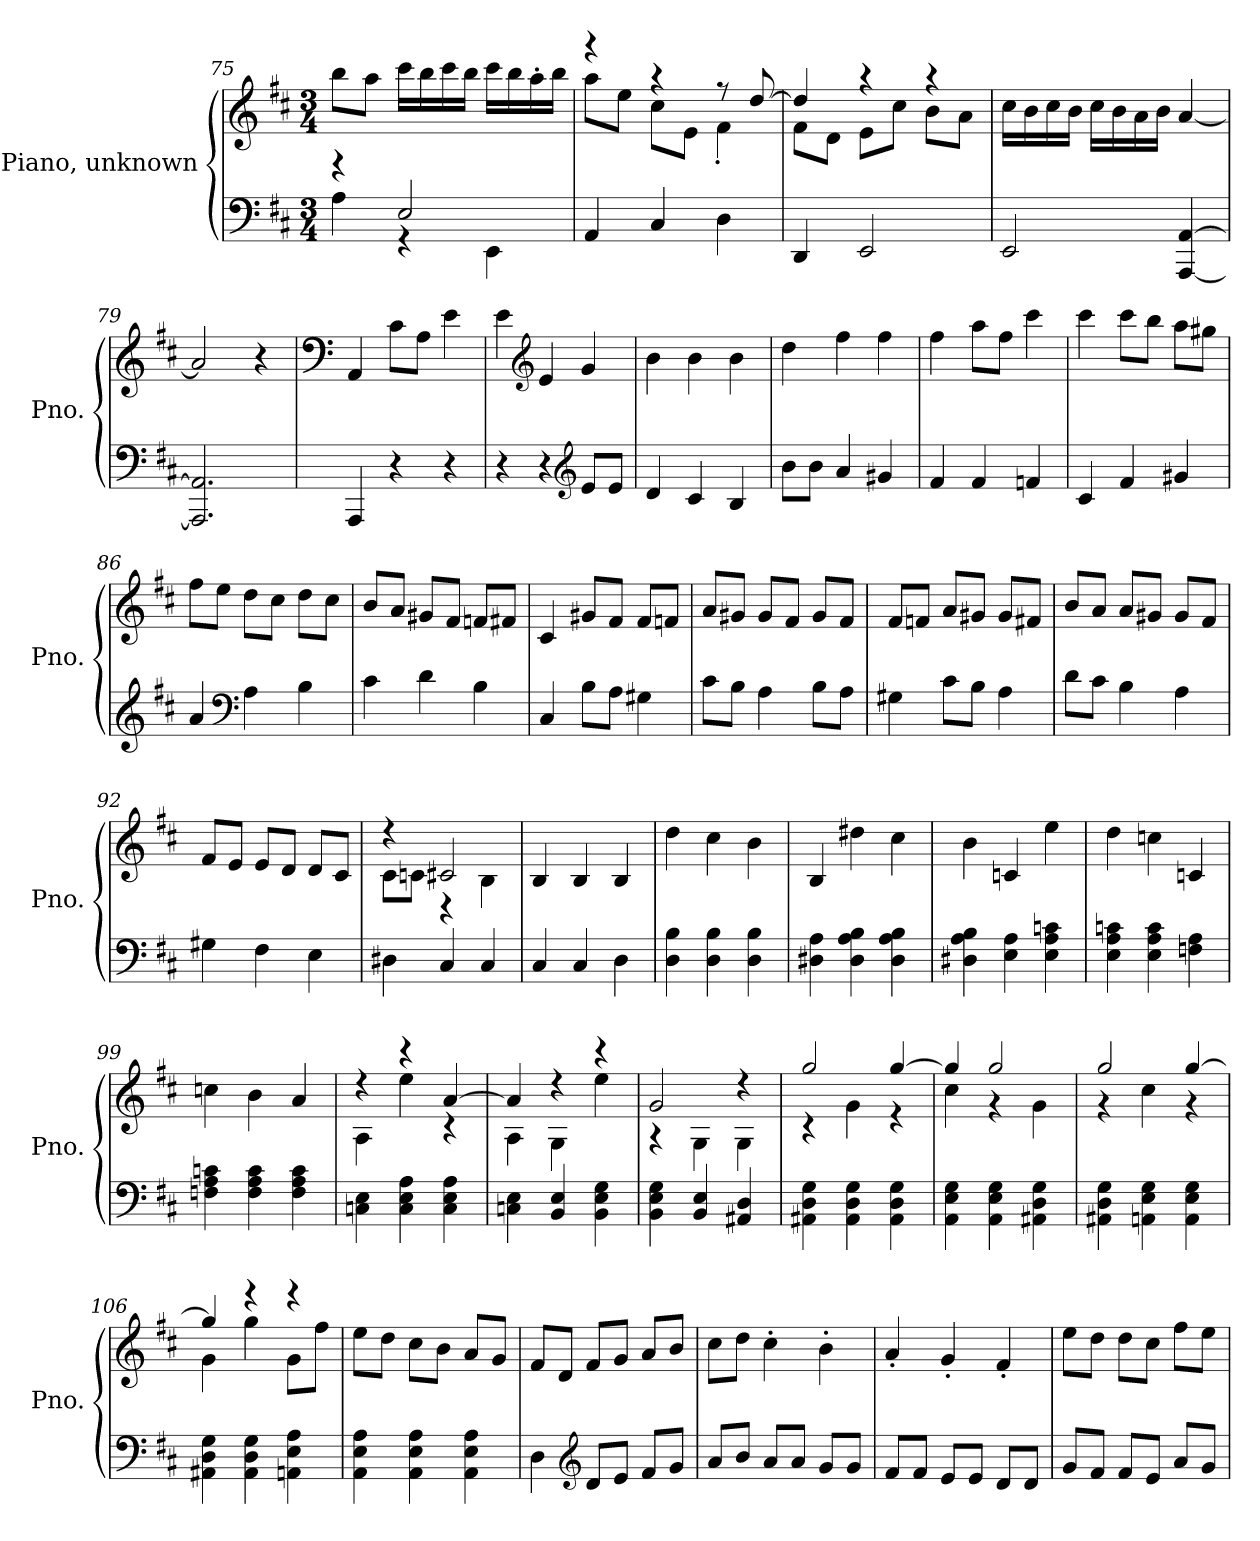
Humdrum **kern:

**kern	**kern
*part1	*part1
*staff2	*staff1
*I"Piano, unknown	*
*I'Pno.	*
*clefF4	*clefG2
*k[f#c#]	*k[f#c#]
*M3/4	*M3/4
=75	=75
*^	*
4r	4A\	8bb\L
.	.	8aa\J
2E/	4r	16ccc#\LL
.	.	16bb\
.	.	16ccc#\
.	.	16bb\JJ
.	4EE\	16ccc#\LL
.	.	16bb\
.	.	16aa'\
.	.	16bb\JJ
*v	*v	*
=76	=76
*	*^
4AA/	4r	8aa\L
.	.	8ee\J
4C#/	4r	8cc#\L
.	.	8e\J
4D\	8r	4f#'\
.	[8dd/	.
!!LO:LB:g=z	!!
=77	=77	=77
4DD/	4dd/]	8f#\L
.	.	8d\J
2EE/	4r	8e\L
.	.	8cc#\J
.	4r	8b\L
.	.	8a\J
*	*v	*v
=78	=78
2EE/	16cc#\LL
.	16b\
.	16cc#\
.	16b\JJ
.	16cc#\LL
.	16b\
.	16a\
.	16b\JJ
[4AAA/ [4AA/	[4a/
=79	=79
2.AAA/] 2.AA/]	2a/]
.	4r
=80	=80
*	*clefF4
4AAA/	4AA/
4r	8c#\L
.	8A\J
4r	4e\
=81	=81
4r	4e\
*	*clefG2
4r	4e/
*clefG2	*
8e/L	4g/
8e/J	.
=82	=82
4d/	4b\
4c#/	4b\
4B/	4b\
=83	=83
8b\L	4dd\
8b\J	.
4a/	4ff#\
4g#X/	4ff#\
!!LO:LB:g=z
=84	=84
4f#/	4ff#\
4f#/	8aa\L
.	8ff#\J
4fn/	4ccc#\
=85	=85
4c#/	4ccc#\
4f#/	8ccc#\L
.	8bb\J
4g#X/	8aa\L
.	8gg#X\J
=86	=86
4a/	8ff#\L
.	8ee\J
*clefF4	*
4A\	8dd\L
.	8cc#\J
4B\	8dd\L
.	8cc#\J
=87	=87
4c#\	8b/L
.	8a/J
4d\	8g#X/L
.	8f#/J
4B\	8fn/L
.	8f#X/J
=88	=88
4C#/	4c#/
8B\L	8g#X/L
8A\J	8f#/J
4G#X\	8f#/L
.	8fn/J
!!LO:LB:g=z
=89	=89
8c#\L	8a/L
8B\J	8g#X/J
4A\	8g#/L
.	8f#/J
8B\L	8g#/L
8A\J	8f#/J
=90	=90
4G#X\	8f#/L
.	8fn/J
8c#\L	8a/L
8B\J	8g#X/J
4A\	8g#/L
.	8f#X/J
=91	=91
8d\L	8b/L
8c#\J	8a/J
4B\	8a/L
.	8g#X/J
4A\	8g#/L
.	8f#/J
=92	=92
4G#X\	8f#/L
.	8e/J
4F#\	8e/L
.	8d/J
4E\	8d/L
.	8c#/J
=93	=93
*	*^
4D#X\	4r	8c#\L
.	.	8cn\J
4C#/	2c#X/	4r
4C#/	.	4B\
*	*v	*v
=94	=94
4C#/	4B/
4C#/	4B/
4D\	4B/
!!LO:PB:g=z
=95	=95
4D\ 4B\	4dd\
4D\ 4B\	4cc#\
4D\ 4B\	4b\
=96	=96
4D#X\ 4A\	4B/
4D#\ 4A\ 4B\	4dd#X\
4D#\ 4A\ 4B\	4cc#\
=97	=97
4D#X\ 4A\ 4B\	4b\
4E\ 4A\	4cn/
4E\ 4A\ 4cn\	4ee\
=98	=98
4E\ 4A\ 4cn\	4dd\
4E\ 4A\ 4c\	4ccn\
4Fn\ 4A\	4cn/
=99	=99
4Fn\ 4A\ 4cn\	4ccn\
4F\ 4A\ 4c\	4b\
4F\ 4A\ 4c\	4a/
=100	=100
*	*^
4Cn\ 4E\	4r	4A\
4C\ 4E\ 4A\	4r	4ee\
4C\ 4E\ 4A\	[4a/	4r
=101	=101	=101
4Cn\ 4E\	4a/]	4A\
4BB/ 4E/	4r	4G\
4BB\ 4E\ 4G\	4r	4ee\
=102	=102	=102
4BB\ 4E\ 4G\	2g/	4r
4BB/ 4E/	.	4G\
4AA#X/ 4D/	4r	4G\
=103	=103	=103
4AA#X\ 4D\ 4G\	2gg/	4r
4AA#\ 4D\ 4G\	.	4g\
4AA#\ 4D\ 4G\	[4gg/	4r
!!LO:LB:g=z	!!
=104	=104	=104
4AA\ 4E\ 4G\	4gg/]	4cc#\
4AA\ 4E\ 4G\	2gg/	4r
4AA#X\ 4D\ 4G\	.	4g\
=105	=105	=105
4AA#X\ 4D\ 4G\	2gg/	4r
4AAn\ 4E\ 4G\	.	4cc#\
4AA\ 4E\ 4G\	[4gg/	4r
=106	=106	=106
4AA#X\ 4D\ 4G\	4gg/]	4g\
4AA#\ 4D\ 4G\	4r	4gg\
4AAn\ 4E\ 4A\	4r	8g\L
.	.	8ff#\J
*	*v	*v
=107	=107
4AA\ 4E\ 4A\	8ee\L
.	8dd\J
4AA\ 4E\ 4A\	8cc#\L
.	8b\J
4AA\ 4E\ 4A\	8a/L
.	8g/J
=108	=108
4D\	8f#/L
.	8d/J
*clefG2	*
8d/L	8f#/L
8e/J	8g/J
8f#/L	8a/L
8g/J	8b/J
=109	=109
8a/L	8cc#\L
8b/J	8dd\J
8a/L	4cc#'\
8a/J	.
8g/L	4b'\
8g/J	.
=110	=110
8f#/L	4a'/
8f#/J	.
8e/L	4g'/
8e/J	.
8d/L	4f#'/
8d/J	.
!!LO:LB:g=z
=111	=111
8g/L	8ee\L
8f#/J	8dd\J
8f#/L	8dd\L
8e/J	8cc#\J
8a/L	8ff#\L
8g/J	8ee\J
=	=
*-	*-
